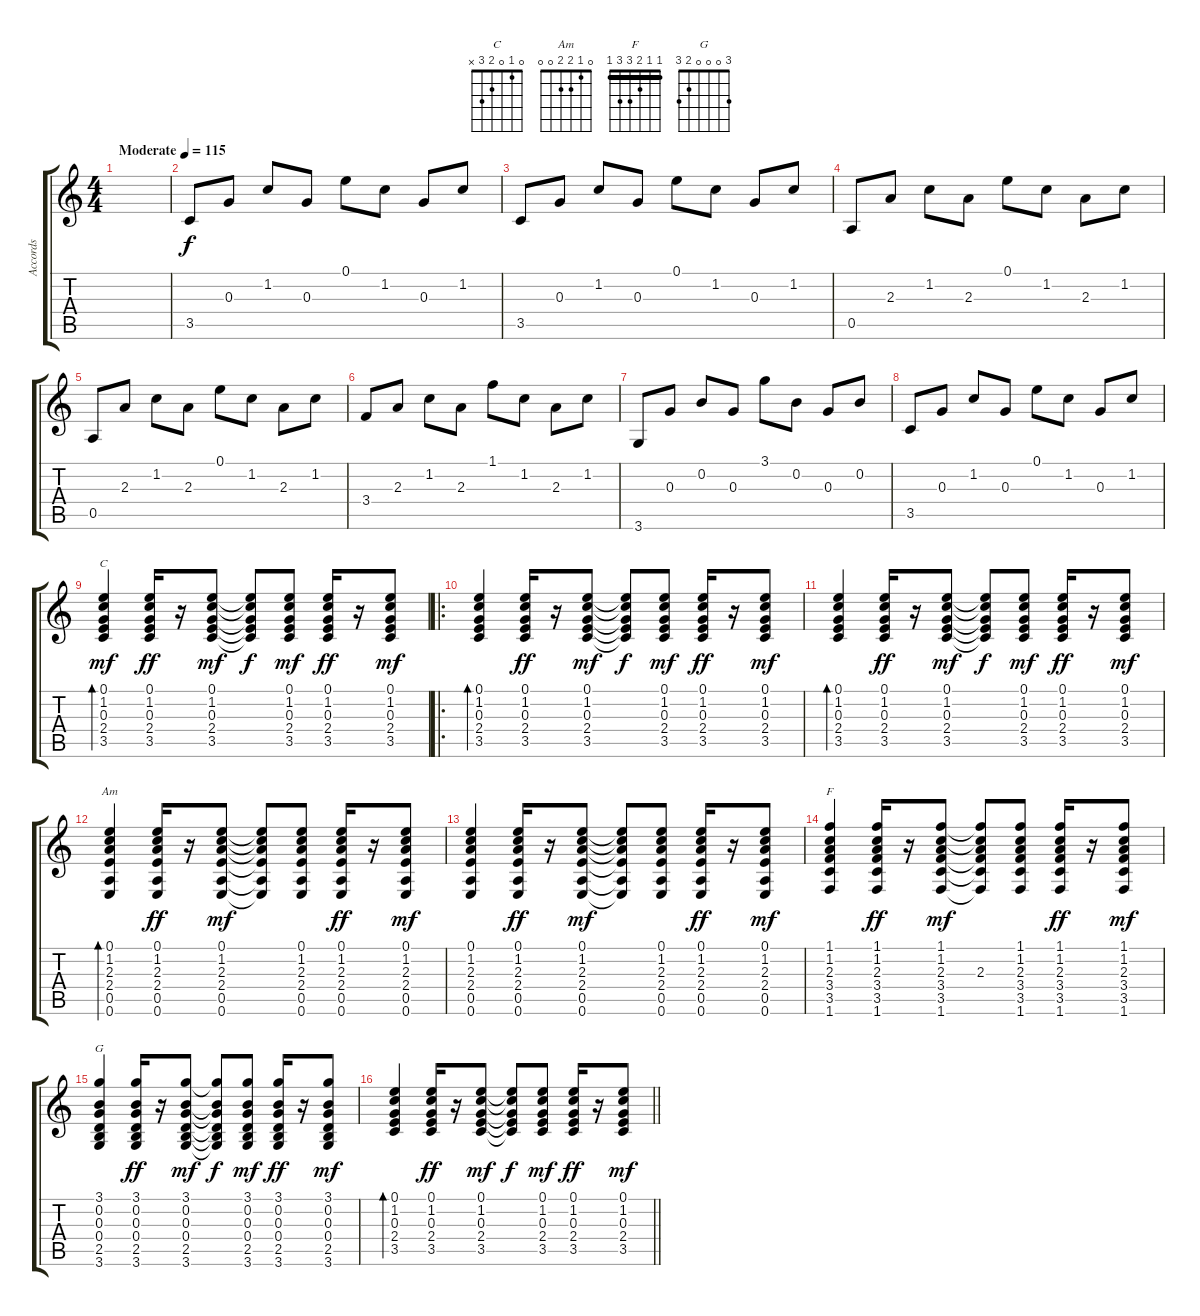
\track ("Accords" "Accords") {instrument electricguitarmuted}
\staff {score tabs}
\tuning (E4 B3 G3 D3 A2 E2) {hide}
\chord ("C" 0 1 0 2 3 x)
\chord ("Am" 0 1 2 2 0 0)
\chord ("F" 1 1 2 3 3 1) {barre 1}
\chord ("G" 3 0 0 0 2 3)
\ts (4 4)
\tempo (115 "Moderate")
\clef g2
\ks c
|
3.5.8 0.3.8 1.2.8 0.3.8 0.1.8 1.2.8 0.3.8 1.2.8 |
3.5.8 0.3.8 1.2.8 0.3.8 0.1.8 1.2.8 0.3.8 1.2.8 |
0.5.8 2.3.8 1.2.8 2.3.8 0.1.8 1.2.8 2.3.8 1.2.8 |
0.5.8 2.3.8 1.2.8 2.3.8 0.1.8 1.2.8 2.3.8 1.2.8 |
3.4.8 2.3.8 1.2.8 2.3.8 1.1.8 1.2.8 2.3.8 1.2.8 |
3.6.8 0.3.8 0.2.8 0.3.8 3.1.8 0.2.8 0.3.8 0.2.8 |
3.5.8 0.3.8 1.2.8 0.3.8 0.1.8 1.2.8 0.3.8 1.2.8 |
(0.1 1.2 0.3 2.4 3.5).4{bd 30 ch "C" dy mf} (0.1 1.2 0.3 2.4 3.5).16{dy ff} r.16 (0.1 1.2 0.3 2.4 3.5).8{dy mf} (0.1{t} 1.2{t} 0.3{t} 2.4{t} 3.5{t}).8{dy f} (0.1 1.2 0.3 2.4 3.5).8{dy mf} (0.1 1.2 0.3 2.4 3.5).16{dy ff} r.16 (0.1 1.2 0.3 2.4 3.5).8{dy mf} |
\ro
(0.1 1.2 0.3 2.4 3.5).4{bd 30} (0.1 1.2 0.3 2.4 3.5).16{dy ff} r.16 (0.1 1.2 0.3 2.4 3.5).8{dy mf} (0.1{t} 1.2{t} 0.3{t} 2.4{t} 3.5{t}).8{dy f} (0.1 1.2 0.3 2.4 3.5).8{dy mf} (0.1 1.2 0.3 2.4 3.5).16{dy ff} r.16 (0.1 1.2 0.3 2.4 3.5).8{dy mf} |
(0.1 1.2 0.3 2.4 3.5).4{bd 30} (0.1 1.2 0.3 2.4 3.5).16{dy ff} r.16 (0.1 1.2 0.3 2.4 3.5).8{dy mf} (0.1{t} 1.2{t} 0.3{t} 2.4{t} 3.5{t}).8{dy f} (0.1 1.2 0.3 2.4 3.5).8{dy mf} (0.1 1.2 0.3 2.4 3.5).16{dy ff} r.16 (0.1 1.2 0.3 2.4 3.5).8{dy mf} |
(0.1 1.2 2.3 2.4 0.5 0.6).4{bd 30 ch "Am"} (0.1 1.2 2.3 2.4 0.5 0.6).16{dy ff} r.16 (0.1 1.2 2.3 2.4 0.5 0.6).8{dy mf} (0.1{t} 1.2{t} 2.3{t} 2.4{t} 0.5{t} 0.6{t}).8 (0.1 1.2 2.3 2.4 0.5 0.6).8 (0.1 1.2 2.3 2.4 0.5 0.6).16{dy ff} r.16 (0.1 1.2 2.3 2.4 0.5 0.6).8{dy mf} |
(0.1 1.2 2.3 2.4 0.5 0.6).4 (0.1 1.2 2.3 2.4 0.5 0.6).16{dy ff} r.16 (0.1 1.2 2.3 2.4 0.5 0.6).8{dy mf} (0.1{t} 1.2{t} 2.3{t} 2.4{t} 0.5{t} 0.6{t}).8 (0.1 1.2 2.3 2.4 0.5 0.6).8 (0.1 1.2 2.3 2.4 0.5 0.6).16{dy ff} r.16 (0.1 1.2 2.3 2.4 0.5 0.6).8{dy mf} |
(1.1 1.2 2.3 3.4 3.5 1.6).4{ch "F"} (1.1 1.2 2.3 3.4 3.5 1.6).16{dy ff} r.16 (1.1 1.2 2.3 3.4 3.5 1.6).8{dy mf} (1.1{t} 1.2{t} 2.3 3.4{t} 3.5{t} 1.6{t}).8 (1.1 1.2 2.3 3.4 3.5 1.6).8 (1.1 1.2 2.3 3.4 3.5 1.6).16{dy ff} r.16 (1.1 1.2 2.3 3.4 3.5 1.6).8{dy mf} |
(3.1 0.2 0.3 0.4 2.5 3.6).4{ch "G"} (3.1 0.2 0.3 0.4 2.5 3.6).16{dy ff} r.16 (3.1 0.2 0.3 0.4 2.5 3.6).8{dy mf} (3.1{t} 0.2{t} 0.3{t} 0.4{t} 2.5{t} 3.6{t}).8{dy f} (3.1 0.2 0.3 0.4 2.5 3.6).8{dy mf} (3.1 0.2 0.3 0.4 2.5 3.6).16{dy ff} r.16 (3.1 0.2 0.3 0.4 2.5 3.6).8{dy mf} |
\barLineRight lightlight
(0.1 1.2 0.3 2.4 3.5).4{bd 30} (0.1 1.2 0.3 2.4 3.5).16{dy ff} r.16 (0.1 1.2 0.3 2.4 3.5).8{dy mf} (0.1{t} 1.2{t} 0.3{t} 2.4{t} 3.5{t}).8{dy f} (0.1 1.2 0.3 2.4 3.5).8{dy mf} (0.1 1.2 0.3 2.4 3.5).16{dy ff} r.16 (0.1 1.2 0.3 2.4 3.5).8{dy mf}
